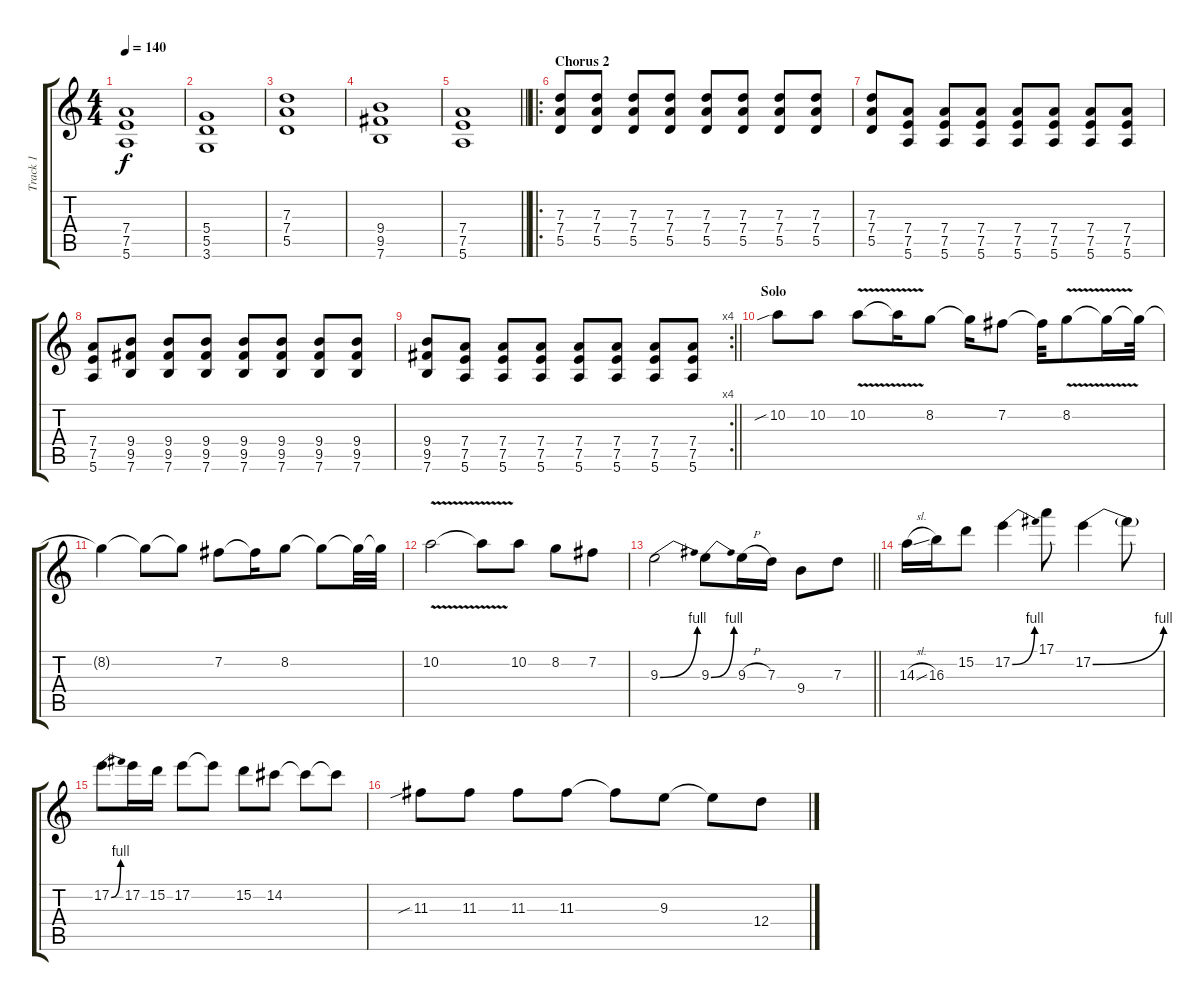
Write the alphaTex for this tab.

\track ("Track 1" "Track 1") {instrument distortionguitar}
\staff {score tabs}
\tuning (E4 B3 G3 D3 A2 E2) {hide}
\ts (4 4)
\tempo 140
\clef g2
\ks c
(7.4 7.5 5.6).1{dy f} |
(5.4 5.5 3.6).1 |
(7.3 7.4 5.5).1 |
(9.4 9.5 7.6).1 |
\barLineRight lightlight
(7.4 7.5 5.6).1 |
\ro
\section ("" "Chorus 2")
(7.3 7.4 5.5).8 (7.3 7.4 5.5).8 (7.3 7.4 5.5).8 (7.3 7.4 5.5).8 (7.3 7.4 5.5).8 (7.3 7.4 5.5).8 (7.3 7.4 5.5).8 (7.3 7.4 5.5).8 |
(7.3 7.4 5.5).8 (7.4 7.5 5.6).8 (7.4 7.5 5.6).8 (7.4 7.5 5.6).8 (7.4 7.5 5.6).8 (7.4 7.5 5.6).8 (7.4 7.5 5.6).8 (7.4 7.5 5.6).8 |
(7.4 7.5 5.6).8 (9.4 9.5 7.6).8 (9.4 9.5 7.6).8 (9.4 9.5 7.6).8 (9.4 9.5 7.6).8 (9.4 9.5 7.6).8 (9.4 9.5 7.6).8 (9.4 9.5 7.6).8 |
\rc 4
\barLineRight lightlight
(9.4 9.5 7.6).8 (7.4 7.5 5.6).8 (7.4 7.5 5.6).8 (7.4 7.5 5.6).8 (7.4 7.5 5.6).8 (7.4 7.5 5.6).8 (7.4 7.5 5.6).8 (7.4 7.5 5.6).8 |
\section ("" "Solo")
10.2{sib}.8{volume 16} 10.2.8 10.2{v}.8 10.2{t}.16 8.2.8 8.2{t}.16 7.2.8 7.2{t}.32 8.2{v}.8 8.2{t}.16 8.2{t}.32 |
8.2{t}.4 8.2{t}.8 8.2{t}.8 7.2.8 7.2{t}.16 8.2.8 8.2{t}.8 8.2{t}.32 8.2{t}.32 |
10.2{v}.2 10.2{t}.8 10.2.8 8.2.8 7.2.8 |
\barLineRight lightlight
9.3{be (bend 0 0 60 4)}.2 9.3{be (bend 0 0 60 4)}.8 9.3{h}.16 7.3.16 9.4.8 7.3.8 |
14.3{sl}.16 16.3.16 15.2.8 17.2{be (bend 0 0 60 4)}.4 17.1.8 17.2{be (bend 0 0 60 4)}.4 17.2{t}.8 |
17.2{be (bend 0 0 60 4)}.8 17.2.16 15.2.16 17.2.8 17.2{t}.8 15.2.8 14.2.8 14.2{t}.8 14.2{t}.8 |
11.3{sib}.8 11.3.8 11.3.8 11.3.8 11.3{t}.8 9.3.8 9.3{t}.8 12.4.8
